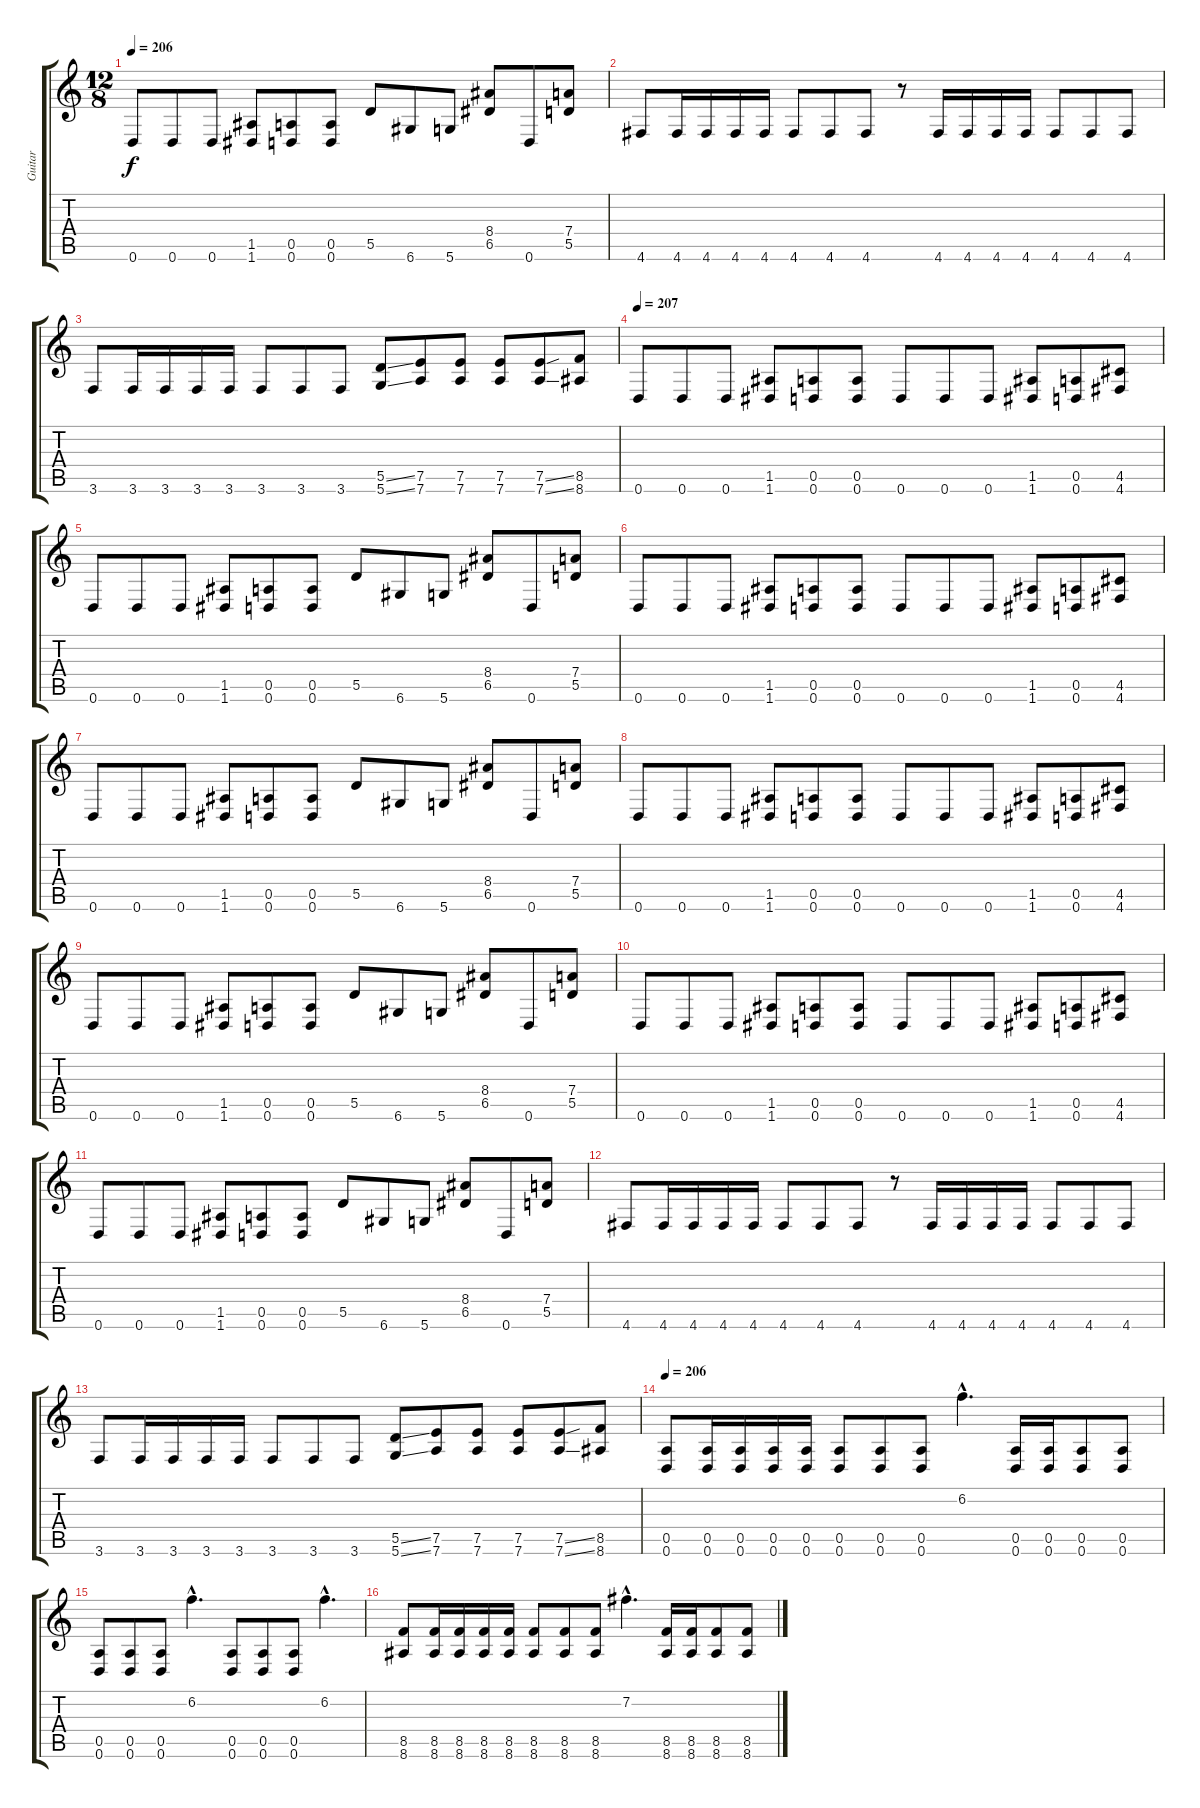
\track ("Guitar" "Guitar") {instrument overdrivenguitar}
\staff {score tabs}
\tuning (E4 B3 G3 D3 A2 D2) {hide}
\ts (12 8)
\tempo 206
\clef g2
\ks c
0.6.8{dy f} 0.6.8 0.6.8 (1.5 1.6).8 (0.5 0.6).8 (0.5 0.6).8 5.5.8 6.6.8 5.6.8 (8.4 6.5).8 0.6.8 (7.4 5.5).8 |
4.6.8 4.6.16 4.6.16 4.6.16 4.6.16 4.6.8 4.6.8 4.6.8 r.8 4.6.16 4.6.16 4.6.16 4.6.16 4.6.8 4.6.8 4.6.8 |
3.6.8 3.6.16 3.6.16 3.6.16 3.6.16 3.6.8 3.6.8 3.6.8 (5.5{ss} 5.6{ss}).8 (7.5 7.6).8 (7.5 7.6).8 (7.5 7.6).8 (7.5{ss} 7.6{ss}).8 (8.5 8.6).8 |
\tempo 207
0.6.8 0.6.8 0.6.8 (1.5 1.6).8 (0.5 0.6).8 (0.5 0.6).8 0.6.8 0.6.8 0.6.8 (1.5 1.6).8 (0.5 0.6).8 (4.5 4.6).8 |
0.6.8 0.6.8 0.6.8 (1.5 1.6).8 (0.5 0.6).8 (0.5 0.6).8 5.5.8 6.6.8 5.6.8 (8.4 6.5).8 0.6.8 (7.4 5.5).8 |
0.6.8 0.6.8 0.6.8 (1.5 1.6).8 (0.5 0.6).8 (0.5 0.6).8 0.6.8 0.6.8 0.6.8 (1.5 1.6).8 (0.5 0.6).8 (4.5 4.6).8 |
0.6.8 0.6.8 0.6.8 (1.5 1.6).8 (0.5 0.6).8 (0.5 0.6).8 5.5.8 6.6.8 5.6.8 (8.4 6.5).8 0.6.8 (7.4 5.5).8 |
0.6.8 0.6.8 0.6.8 (1.5 1.6).8 (0.5 0.6).8 (0.5 0.6).8 0.6.8 0.6.8 0.6.8 (1.5 1.6).8 (0.5 0.6).8 (4.5 4.6).8 |
0.6.8 0.6.8 0.6.8 (1.5 1.6).8 (0.5 0.6).8 (0.5 0.6).8 5.5.8 6.6.8 5.6.8 (8.4 6.5).8 0.6.8 (7.4 5.5).8 |
0.6.8 0.6.8 0.6.8 (1.5 1.6).8 (0.5 0.6).8 (0.5 0.6).8 0.6.8 0.6.8 0.6.8 (1.5 1.6).8 (0.5 0.6).8 (4.5 4.6).8 |
0.6.8 0.6.8 0.6.8 (1.5 1.6).8 (0.5 0.6).8 (0.5 0.6).8 5.5.8 6.6.8 5.6.8 (8.4 6.5).8 0.6.8 (7.4 5.5).8 |
4.6.8 4.6.16 4.6.16 4.6.16 4.6.16 4.6.8 4.6.8 4.6.8 r.8 4.6.16 4.6.16 4.6.16 4.6.16 4.6.8 4.6.8 4.6.8 |
3.6.8 3.6.16 3.6.16 3.6.16 3.6.16 3.6.8 3.6.8 3.6.8 (5.5{ss} 5.6{ss}).8 (7.5 7.6).8 (7.5 7.6).8 (7.5 7.6).8 (7.5{ss} 7.6{ss}).8 (8.5 8.6).8 |
\tempo 206
(0.5 0.6).8 (0.5 0.6).16 (0.5 0.6).16 (0.5 0.6).16 (0.5 0.6).16 (0.5 0.6).8 (0.5 0.6).8 (0.5 0.6).8 6.2{hac}.4{d} (0.5 0.6).16 (0.5 0.6).16 (0.5 0.6).8 (0.5 0.6).8 |
(0.5 0.6).8 (0.5 0.6).8 (0.5 0.6).8 6.2{hac}.4{d} (0.5 0.6).8 (0.5 0.6).8 (0.5 0.6).8 6.2{hac}.4{d} |
(8.5 8.6).8 (8.5 8.6).16 (8.5 8.6).16 (8.5 8.6).16 (8.5 8.6).16 (8.5 8.6).8 (8.5 8.6).8 (8.5 8.6).8 7.2{hac}.4{d} (8.5 8.6).16 (8.5 8.6).16 (8.5 8.6).8 (8.5 8.6).8
